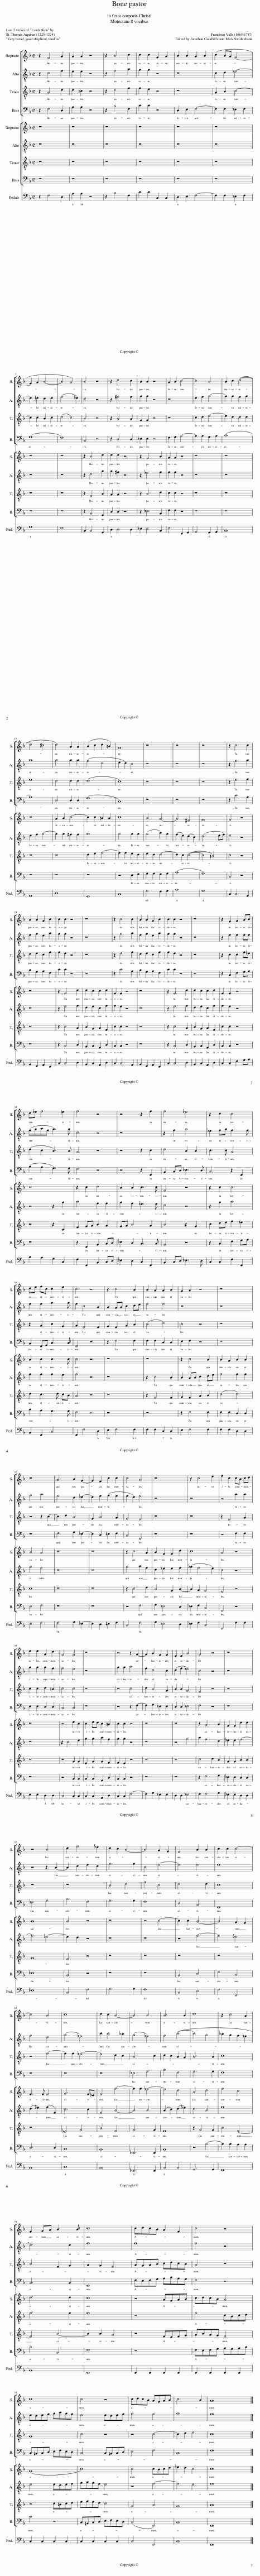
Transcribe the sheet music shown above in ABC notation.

X:1
%%score [ 1 2 3 4 ] [ 5 6 7 8 ] 9
L:1/8
M:4/4
I:linebreak $
K:F
V:1 treble
V:2 treble-8 transpose=-12
V:3 treble-8 transpose=-12
V:4 bass
V:5 treble
V:6 treble-8 transpose=-12
V:7 treble-8 transpose=-12
V:8 bass
V:9 bass
V:1
 z2 F4 A2 | A2 A2 z4 | z2 B4 c2 | c2 c2 G2 A2 | B2 B2 A2 B2 | %5
 (c2 BA G4- |$ G2 A2 B4- | B4 A4) | B4 z4 | z2 d4 c2 | %10
 B2 B2 z4 | A2 B2 c4- | c4 B4 | B2 c2 (d4- |$ d4 ^c4 | %15
 d4) A2 A2 | (B2 c2 d2 =B2) | G8 | z8 | z8 | %20
 z8 | z2 c4 c2 |$ B2 B2 A2 c2 | c2 c2 z4 | z8 | %25
 z2 c4 c2 | B2 B2 A2 c2 | c2 c2 z4 | z8 | z2 G2 A2 Bc |$ %30
 d_e f4 =e2 | f4 z4 | z4 z2 f2 | f4 _e4 | z2 c2 c4 |$ %35
 de fc c2 e2 | c4 z4 | z2 c4 B2 | B2 A2 A2 B2 | G2 A2 z4 | %40
 z8 |$ z8 | A4 B2 G2- | G2 F2 c2 c2 | c4 A4 | %45
 z8 | z2 c4 e2 | f2 c2 cB cd |$ e2 e2 A2 d2 | G4 G4 | %50
 z8 | z4 z2 A2- | A2 B2 G2 G2 | F2 F2 B4 | A4 z4 | %55
 z8 |$ z4 B4 | d2 f4 _e2 | d2 c2 B4- | B4 A2 G2 | %60
 F4 B2 B2 | c2 c2 c4- |$ c4 B4 | c8 | d2 c2 B4- | %65
 B4 B4 | B6 B2 | d8 | z2 c4 A2 |$ F2 GA B3 B | %70
 c8 | cdcB A2 F2 | c4 z4 |$ c8 | c4 z4 | %75
 cdcB AGAB | c6 B2 | A16 |] %78
V:2
 z2 c4 f2 | e2 e2 z4 | z2 f4 a2 | g2 g2 z4 | z8 | %5
 c2 d2 _e4- |$ e2 =e2 d2 e2 | (f6 _e2) | d4 z4 | z2 ^f4 f2 | %10
 g2 g2 z4 | z8 | e2 f2 g4- | g2 g2 f2 g2 |$ a8 | %15
 a4 a2 a2 | (g4 d4 | e2 d2) c4 | z8 | z8 | %20
 z8 | z2 g4 a2 |$ f2 g2 e2 a2 | g2 g2 z4 | z8 | %25
 z2 g4 a2 | f2 g2 e2 a2 | g2 g2 z4 | z8 | z2 f2 f2 ff |$ %30
 (fgaf g3) g | c4 z4 | z8 | z2 f2 g4 | _e2 fg f3 f |$ %35
 f2 f2 g3 g | f2 c4 B2 | B2 AB c2 de | f4 f4 | z8 | %40
 z8 |$ g4 a4 | f4 d2 _e2- | e2 f2 (g2 f2 | f2 e2) f4 | %45
 z8 | z8 | z4 a2 a2 |$ g2 g2 g2 f2 | f4 e4 | %50
 z8 | g2 g2 a4 | f2 d4 c2 | (d2 f2 _e4) | c4 z4 | %55
 z8 |$ z4 z2 B2- | B2 d2 f2 d2 | g6 g2 | c4 f4- | %60
 f4 f4 | f8 |$ f4 d4 | (g4 _e4) | b2 b4 _a2 | %65
 (g4 _e4) | f4 (b4- | b4 g4 | _a2 g2 f2 _e2 |$ d6) d2 | %70
 f8 | f8 | f4 z4 |$ edef gagf | e4 edef | %75
 g4 f4 | g8 | f16 |] %78
V:3
 z2 A4 d2 | d2 ^c2 z4 | z2 d4 f2 | f2 e2 z4 | z8 | %5
 A2 B2 c4- |$ c2 c2 B2 c2 | (d4 c4) | B4 z4 | z2 A4 A2 | %10
 G2 G2 z4 | z8 | c2 d2 e4- | e2 d2 d2 d2 |$ e8 | %15
 d4 d2 d2 | (d8 | c8) | z8 | z8 | %20
 z8 | z2 e4 f2 |$ d2 e2 c2 f2 | f2 e2 z4 | z8 | %25
 z2 e4 f2 | d2 e2 c2 f2 | f2 e2 z4 | z8 | z2 c2 c2 f_e |$ %30
 (d2 c2 B3) B | A4 z4 | z4 z2 c2 | d4 B2 B2 | c3 c A4 |$ %35
 z2 A2 c2 G2 | A2 F4 F2 | G2 F2 A2 B2 | (c4 d4) | c4 z4 | %40
 z8 |$ z4 z2 c2- | c2 d2 B4 | G2 B4 A2 | G4 F4 | %45
 z8 | z8 | z2 F4 A2 |$ c2 c2 d2 =B2 | c4 c4 | %50
 z8 | z4 c4 | d2 B4 G2 | B2 B2 G4 | F4 z4 | %55
 z8 |$ z8 | z8 | B4 d4 | f4 c4 | %60
 d6 d2 | c8 |$ z4 f4- | f2 f2 _e4- | e4 d2 c2 | %65
 B6 c2 | d2 c2 B2 A2 | B6 B2 | c8 |$ B4 F2 G2 | %70
 A2 G2 F4 | AGAB cdcB | A4 z4 |$ G8 | c4 z4 | %75
 z4 c4- | c2 d2 e4 | c16 |] %78
V:4
 z2 F,4 D,2 | A,2 A,2 z4 | z2 B,4 F,2 | C2 C2 z4 | D,2 E,2 F,4- | %5
 F,2 F,2 _E,2 F,2 |$ (G,8 | F,8) | B,,4 z4 | z2 D,4 D,2 | %10
 _E,2 E,2 z4 | F,2 G,2 A,4- | A,2 A,2 G,2 A,2 | (B,8 |$ A,8) | %15
 D,4 D,2 D,2 | (G,8 | C,8) | z8 | z8 | %20
 z8 | z2 C4 A,2 |$ B,2 G,2 A,2 F,2 | C2 C2 z4 | z8 | %25
 z2 C4 A,2 | B,2 G,2 A,2 F,2 | C2 C2 z4 | z8 | z2 C,2 F,2 G,A, |$ %30
 (B,2 A,2 G,3) G, | F,4 z4 | z4 z2 F,,2 | B,,2 C,D, _E,3 D, | C,4 z2 F,,2 |$ %35
 B,,2 F,,G,, C,3 C, | F,,4 z4 | z2 F,4 F,2 | F,2 F,2 D,2 D,2 | E,2 F,2 z4 | %40
 z8 |$ z8 | F,4 G,2 _E,2- | E,2 D,2 =E,2 F,2 | C,4 F,,4 | %45
 z8 | z8 | z4 F,2 F,2 |$ E,2 E,2 D,2 D,2 | C,4 C,4 | %50
 z8 | z4 z2 F,2- | F,2 G,2 _E,2 E,2 | D,2 D,2 _E,4 | F,4 z4 | %55
 z8 |$ _E,4 G,4 | B,4 F,4 | G,6 G,2 | F,8 | %60
 D,4 B,,4 | F,,8 |$ z8 | z8 | z8 | %65
 _E,4 G,4 | B,4 F,4 | G,6 G,2 | F,8 |$ B,,6 B,,2 | %70
 F,,8 | F,E,F,G, A,B,A,G, | F,4 z4 |$ C,=B,,C,D, E,F,E,D, | C,4 C,=B,,C,D, | %75
 E,4 F,4 | C,8 | F,16 |] %78
V:5
 z8 | z8 | z8 | z8 | z8 | %5
 z8 |$ z8 | z8 | z2 B4 d2 | d2 d2 z4 | %10
 z2 G4 B2 | A2 A2 z4 | z8 | z8 |$ z8 | %15
 A2 B2 c4- | c2 c2 =B2 B2 | c8 | B4 A4- | A4 ^F4 | %20
 G8 | G4 z4 |$ z8 | z2 G4 d2 | d2 c2 c2 d2 | %25
 G2 G2 z4 | z8 | z2 G4 d2 | d2 c2 c2 d2 | G2 G2 z4 |$ %30
 z8 | z2 c2 d4 | B2 B2 c3 c | F4 z4 | z2 c2 c4 |$ %35
 B2 c2 c3 c | c4 z4 | z8 | z8 | z2 c4 B2 | %40
 B2 A2 B2 B2 |$ B4 A4 | z8 | z8 | z2 c4 A2 | %45
 B2 G2 G2 d2 | c8 | A4 z4 |$ z8 | z4 e2 c2 | %50
 c2 ed c2 =B2 | c2 c2 z4 | z8 | z8 | z2 A4 B2 | %55
 G2 G2 d2 d2 |$ B8 | B4 z4 | z8 | z4 c4- | %60
 c2 c2 B4- | B4 A2 G2 |$ F3 F F4 | G6 F_E | F4 f4- | %65
 f2 f2 _e4- | e4 d4 | B4 d4 | f4 c4 |$ d6 d2 | %70
 c8 | z4 AGAB | cdcB A4 |$ (G8 | c8) | %75
 c4 cBcd | _e2 d2 c4 | c16 |] %78
V:6
 z8 | z8 | z8 | z8 | z8 | %5
 z8 |$ z8 | z8 | z2 d4 g2 | g2 ^f2 z4 | %10
 z2 _e4 f2 | f2 f2 z4 | z8 | z8 |$ e2 f2 g4- | %15
 g2 g2 ^f2 f2 | g8 | g4 g2 g2 | (g4 a2) g2 | (f2 e2) (d2 c2) | %20
 (d6 ef) | e4 z4 |$ z8 | z2 e4 f2 | d2 e2 c2 f2 | %25
 f2 e2 z4 | z8 | z2 e4 f2 | d2 e2 c2 f2 | f2 e2 z4 |$ %30
 z4 z2 g2 | a4 f2 f2 | g2 f2 _e3 e | d4 z4 | z2 g2 a4 |$ %35
 f2 f2 f2 e2 | f4 z4 | z8 | z2 c4 B2 | B2 AB c2 de | %40
 f4 f2 f2 |$ g4 f4 | z8 | z8 | g4 a2 f2 | %45
 d2 _e2 e2 f2 | (_g2 f4 e2) | c4 z4 |$ z8 | z2 c4 e2 | %50
 g2 g2 a2 f2 | g2 g2 z4 | z8 | z4 g4 | a2 f4 d2 | %55
 _e2 e2 f4- |$ f4 _e4- | e2 d2 z4 | z8 | z8 | %60
 z4 f4- | f4 _e4 |$ (d2 _e2) (f2 F2) | c6 c2 | F4 B4- | %65
 B4 B4 | (B2 c2) (d2 _e2) | d4 B4 | f8 |$ f6 f2 | %70
 f8 | z8 | f4 cBcd |$ e4 edef | gagf e4 | %75
 z4 f4- | f4 e4 | f16 |] %78
V:7
 z8 | z8 | z8 | z8 | z8 | %5
 z8 |$ z8 | z8 | z2 F4 B2 | A2 A2 z4 | %10
 z2 B4 d2 | c2 c2 z4 | z8 | z8 |$ z8 | %15
 z8 | d2 e2 f4- | f2 f2 e2 d2 | e2 d2 d4- | d2 c2 (c4- | %20
 c4 =B4) | c4 z4 |$ z8 | z2 c4 A2 | B2 G2 A2 F2 | %25
 c2 c2 z4 | z8 | z2 c4 A2 | B2 G2 A2 F2 | c2 c2 z4 |$ %30
 z4 z2 C2 | F2 GA B2 A2 | GA B4 A2 | B4 z2 G2 | c2 de f2 _e2 |$ %35
 d2 c3 d cB | A4 z4 | z8 | z2 F4 F2 | G2 F2 A2 B2 | %40
 (c4 d4) |$ c8 | z8 | z8 | z2 c4 d2 | %45
 B4 G2 B2- | B2 A2 G4 | F4 z4 |$ z8 | z4 G2 G2 | %50
 E2 G2 G2 F2 | F2 E2 z4 | z8 | z8 | c4 d2 B2 | %55
 G2 G2 B2 B2 |$ G8 | F4 z4 | z8 | z8 | %60
 z8 | z8 |$ z8 | _E4 G4 | B4 F4 | %65
 G6 G2 | F8 | z2 G4 G2 | c4 F4- |$ F4 B4- | %70
 B2 B2 A4 | z4 FEFG | ABAG F4 |$ z4 c=Bcd | efed c4 | %75
 G4 A4 | G8 | A16 |] %78
V:8
 z8 | z8 | z8 | z8 | z8 | %5
 z8 |$ z8 | z8 | z2 B,,4 G,,2 | D,2 D,2 z4 | %10
 z2 _E,4 B,,2 | F,2 F,2 z4 | z8 | z8 |$ z8 | %15
 z8 | z8 | z4 E,2 F,2 | G,2 G,2 F,2 G,2 | (A,8 | %20
 G,8) | C,4 z4 |$ z8 | z2 C,4 D,2 | B,,2 C,2 A,,2 D,2 | %25
 C,2 C,2 z4 | z8 | z2 C,4 D,2 | B,,2 C,2 A,,2 D,2 | C,2 C,2 z4 |$ %30
 z8 | z2 F,,2 B,,2 C,D, | _E,2 D,2 C,3 C, | B,,4 z4 | z2 C,2 F,2 G,A, |$ %35
 B,2 A,2 G,3 G, | F,4 z4 | z8 | z8 | z2 F,4 F,2 | %40
 F,2 F,2 D,2 D,2 |$ E,4 F,4 | z8 | z8 | z4 F,4 | %45
 G,2 _E,4 D,2 | _E,2 F,2 C,4 | F,,4 z4 |$ z8 | z4 C,2 C,2 | %50
 C,2 C,2 A,,2 D,2 | C,2 C,2 z4 | z8 | z8 | z2 F,4 G,2 | %55
 _E,2 E,2 D,2 D,2 |$ _E,8 | B,,4 z4 | z8 | z8 | %60
 B,,4 D,4 | F,4 C,4 |$ D,6 D,2 | C,8 | B,,8 | %65
 _E,,6 E,,2 | B,,8 | z4 B,4- | B,2 B,2 A,2 A,2 |$ B,4 B,,4 | %70
 F,8 | z8 | F,E,F,G, A,G,A,B, |$ C4 z4 | C,=B,,C,D, E,F,E,D, | %75
 (C,4 F,,4) | C,8 | F,,16 |] %78
V:9
 z2 F,4 D,2 | A,2 A,2 z4 | z2 B,4 F,2 | C2 C2 C,2 C,2 | D,2 E,2 F,4- | %5
 F,2 F,2 _E,2 F,2 |$ G,8 | F,8 | B,,2 B,,4 G,,2 | D,2 D,4 D,2 | %10
 _E,2 E,4 B,,2 | F,4 F,,2 G,,2 | A,,4 G,,2 A,,2 | B,,8 |$ A,,8 | %15
 D,8 | G,,8 | C,8 | G,4 F,2 G,2 | A,8 | %20
 G,8 | C,2 C,4 A,,2 |$ B,,2 G,,2 A,,2 F,,2 | C,2 C,4 D,2 | B,,2 C,2 A,,2 D,2 | %25
 C,2 C,4 A,,2 | B,,2 G,,2 A,,2 F,,2 | C,2 C,4 D,2 | B,,2 C,2 A,,2 D,2 | C,2 C,2 F,2 G,A, |$ %30
 B,2 A,2 G,2 C,2 | F,2 F,,2 B,,2 C,D, | _E,2 D,2 C,2 F,,2 | B,,2 C,D, _E,3 D, | C,2 C,2 F,2 F,,2 |$ %35
 B,,2 F,,2 C,4 | F,,2 F,4 D,2 | E,2 F,4 F,2 | F,2 F,2 D,2 D,2 | E,2 F,4 F,2 | %40
 F,2 F,2 D,2 D,2 |$ E,4 F,4 | F,4 G,2 _E,2- | E,2 D,2 =E,2 F,2 | C,4 F,4 | %45
 G,2 _E,4 D,2 | _E,2 F,2 C,4 | F,,4 F,2 F,2 |$ E,2 E,2 D,2 D,2 | C,4 C,2 C,2 | %50
 C,2 C,2 A,,2 D,2 | C,2 C,2 F,4- | F,2 G,2 _E,2 E,2 | D,2 D,2 _E,4 | F,2 F,4 G,2 | %55
 _E,2 E,2 D,2 D,2 |$ _E,8 | B,,4 F,4 | G,6 G,2 | F,8 | %60
 B,,4 D,4 | F,4 F,,4 |$ B,,8 | C,8 | B,,8 | %65
 _E,,6 E,,2 | B,,4 B,,4 | G,,6 G,,2 | F,,8 |$ B,,8 | %70
 F,,8 | F,,2 F,,2 F,,2 F,,2 | F,,2 F,,2 F,,2 F,,2 |$ C,2 C,2 C,2 C,2 | C,2 C,2 C,2 C,2 | %75
 C,4 F,,4 | C,8 | F,,16 |] %78
